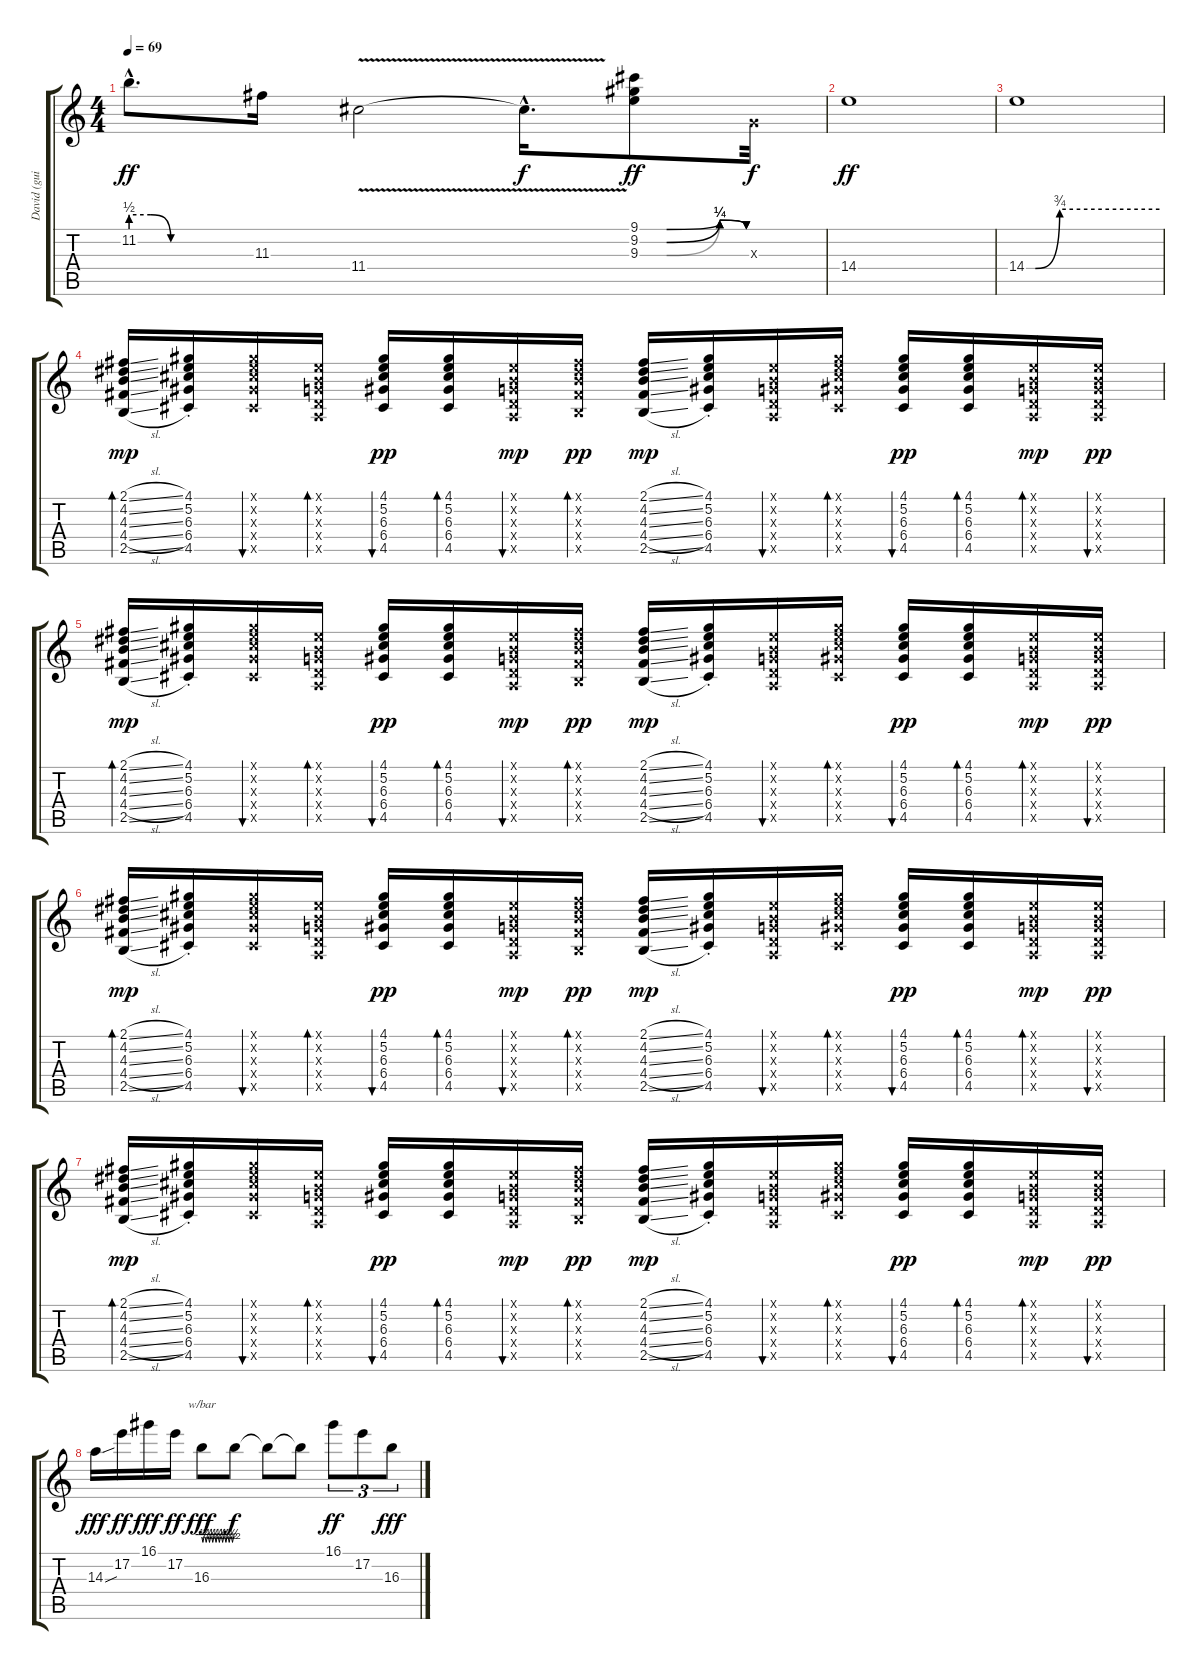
\track ("David (guitar dist.)" "David (gui") {instrument distortionguitar}
\staff {score tabs}
\tuning (E4 B3 G3 D3 A2 E2) {hide}
\ts (4 4)
\tempo 69
\clef g2
\ks c
11.2{be (custom 0 2 10 2 20 0 60 0) hac}.8{d dy ff} 11.3.16 11.4{v}.2 11.4{hac t}.16{d dy f} (9.1{be (custom 0 0 15 0 45 1 60 0)} 9.2{be (custom 0 0 15 0 45 1 60 0)} 9.3{be (custom 0 0 15 0 45 1 60 0)}).8{dy ff} 0.3{x}.32{dy f} |
14.4.1{dy ff} |
14.4{be (custom 0 0 4 0 15 3 60 3)}.1 |
(2.1{sl} 4.2{sl} 4.3{sl} 4.4{sl} 2.5{sl}).16{bd 30 dy mp} (4.1{st} 5.2{st} 6.3{st} 6.4{st} 4.5{st}).16 (4.1{x} 5.2{x} 6.3{x} 6.4{x} 4.5{x}).16{bu 30} (0.1{x} 0.2{x} 0.3{x} 0.4{x} 0.5{x}).16{bd 30} (4.1 5.2 6.3 6.4 4.5).16{bu 30 dy pp} (4.1 5.2 6.3 6.4 4.5).16{bd 30} (0.1{x} 0.2{x} 0.3{x} 0.4{x} 0.5{x}).16{bu 30 dy mp} (2.1{x} 4.2{x} 4.3{x} 4.4{x} 2.5{x}).16{bd 30 dy pp} (2.1{sl} 4.2{sl} 4.3{sl} 4.4{sl} 2.5{sl}).16{dy mp} (4.1{st} 5.2 6.3{st} 6.4{st} 4.5{st}).16 (0.1{x} 0.2{x} 0.3{x} 0.4{x} 0.5{x}).16{bu 30} (4.1{x} 5.2{x} 6.3{x} 6.4{x} 4.5{x}).16{bd 30} (4.1 5.2 6.3 6.4 4.5).16{bu 30 dy pp} (4.1 5.2 6.3 6.4 4.5).16{bd 30} (0.1{x} 0.2{x} 0.3{x} 0.4{x} 0.5{x}).16{bd 30 dy mp} (0.1{x} 0.2{x} 0.3{x} 0.4{x} 0.5{x}).16{bu 30 dy pp} |
(2.1{sl} 4.2{sl} 4.3{sl} 4.4{sl} 2.5{sl}).16{bd 30 dy mp} (4.1{st} 5.2{st} 6.3{st} 6.4{st} 4.5{st}).16 (4.1{x} 5.2{x} 6.3{x} 6.4{x} 4.5{x}).16{bu 30} (0.1{x} 0.2{x} 0.3{x} 0.4{x} 0.5{x}).16{bd 30} (4.1 5.2 6.3 6.4 4.5).16{bu 30 dy pp} (4.1 5.2 6.3 6.4 4.5).16{bd 30} (0.1{x} 0.2{x} 0.3{x} 0.4{x} 0.5{x}).16{bu 30 dy mp} (2.1{x} 4.2{x} 4.3{x} 4.4{x} 2.5{x}).16{bd 30 dy pp} (2.1{sl} 4.2{sl} 4.3{sl} 4.4{sl} 2.5{sl}).16{dy mp} (4.1{st} 5.2 6.3{st} 6.4{st} 4.5{st}).16 (0.1{x} 0.2{x} 0.3{x} 0.4{x} 0.5{x}).16{bu 30} (4.1{x} 5.2{x} 6.3{x} 6.4{x} 4.5{x}).16{bd 30} (4.1 5.2 6.3 6.4 4.5).16{bu 30 dy pp} (4.1 5.2 6.3 6.4 4.5).16{bd 30} (0.1{x} 0.2{x} 0.3{x} 0.4{x} 0.5{x}).16{bd 30 dy mp} (0.1{x} 0.2{x} 0.3{x} 0.4{x} 0.5{x}).16{bu 30 dy pp} |
(2.1{sl} 4.2{sl} 4.3{sl} 4.4{sl} 2.5{sl}).16{bd 30 dy mp} (4.1{st} 5.2{st} 6.3{st} 6.4{st} 4.5{st}).16 (4.1{x} 5.2{x} 6.3{x} 6.4{x} 4.5{x}).16{bu 30} (0.1{x} 0.2{x} 0.3{x} 0.4{x} 0.5{x}).16{bd 30} (4.1 5.2 6.3 6.4 4.5).16{bu 30 dy pp} (4.1 5.2 6.3 6.4 4.5).16{bd 30} (0.1{x} 0.2{x} 0.3{x} 0.4{x} 0.5{x}).16{bu 30 dy mp} (2.1{x} 4.2{x} 4.3{x} 4.4{x} 2.5{x}).16{bd 30 dy pp} (2.1{sl} 4.2{sl} 4.3{sl} 4.4{sl} 2.5{sl}).16{dy mp} (4.1{st} 5.2 6.3{st} 6.4{st} 4.5{st}).16 (0.1{x} 0.2{x} 0.3{x} 0.4{x} 0.5{x}).16{bu 30} (4.1{x} 5.2{x} 6.3{x} 6.4{x} 4.5{x}).16{bd 30} (4.1 5.2 6.3 6.4 4.5).16{bu 30 dy pp} (4.1 5.2 6.3 6.4 4.5).16{bd 30} (0.1{x} 0.2{x} 0.3{x} 0.4{x} 0.5{x}).16{bd 30 dy mp} (0.1{x} 0.2{x} 0.3{x} 0.4{x} 0.5{x}).16{bu 30 dy pp} |
(2.1{sl} 4.2{sl} 4.3{sl} 4.4{sl} 2.5{sl}).16{bd 30 dy mp} (4.1{st} 5.2{st} 6.3{st} 6.4{st} 4.5{st}).16 (4.1{x} 5.2{x} 6.3{x} 6.4{x} 4.5{x}).16{bu 30} (0.1{x} 0.2{x} 0.3{x} 0.4{x} 0.5{x}).16{bd 30} (4.1 5.2 6.3 6.4 4.5).16{bu 30 dy pp} (4.1 5.2 6.3 6.4 4.5).16{bd 30} (0.1{x} 0.2{x} 0.3{x} 0.4{x} 0.5{x}).16{bu 30 dy mp} (2.1{x} 4.2{x} 4.3{x} 4.4{x} 2.5{x}).16{bd 30 dy pp} (2.1{sl} 4.2{sl} 4.3{sl} 4.4{sl} 2.5{sl}).16{dy mp} (4.1{st} 5.2 6.3{st} 6.4{st} 4.5{st}).16 (0.1{x} 0.2{x} 0.3{x} 0.4{x} 0.5{x}).16{bu 30} (4.1{x} 5.2{x} 6.3{x} 6.4{x} 4.5{x}).16{bd 30} (4.1 5.2 6.3 6.4 4.5).16{bu 30 dy pp} (4.1 5.2 6.3 6.4 4.5).16{bd 30} (0.1{x} 0.2{x} 0.3{x} 0.4{x} 0.5{x}).16{bd 30 dy mp} (0.1{x} 0.2{x} 0.3{x} 0.4{x} 0.5{x}).16{bu 30 dy pp} |
14.3{sou}.16{dy fff} 17.2.16{dy ff} 16.1.16{dy fff} 17.2.16{dy ff} 16.3.8{tbe (custom default 0 0 2 -2 4 0 6 0 8 -2 10 0 12 0 14 -2 16 0 18 0 20 -2 22 0 24 0 26 -2 28 0 30 0 32 -2 34 0 36 0 38 -2 40 0 42 0 44 -2 46 0 48 0 50 -2 52 0 54 0 56 -2 58 0 60 0) dy fff} 16.3{t}.8{dy f} 16.3{t}.8 16.3{t}.8 16.1.8{tu (3 2) dy ff} 17.2.8{tu (3 2)} 16.3.8{tu (3 2) dy fff}
